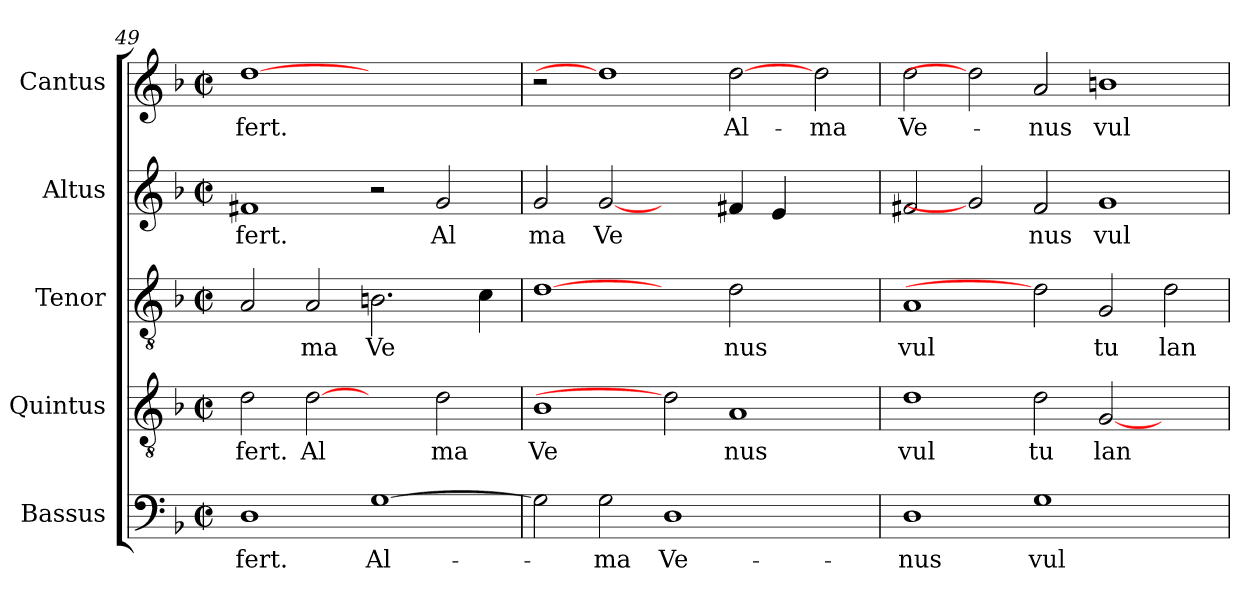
**kern	**text	**kern	**text	**kern	**text	**kern	**text	**kern	**text
*part5	*part5	*part4	*part4	*part3	*part3	*part2	*part2	*part1	*part1
*staff5	*staff5	*staff4	*staff4	*staff3	*staff3	*staff2	*staff2	*staff1	*staff1
*I"Bassus	*	*I"Quintus	*	*I"Tenor	*	*I"Altus	*	*I"Cantus	*
*clefF4	*	*clefGv2	*	*clefGv2	*	*clefG2	*	*clefG2	*
*k[b-]	*	*k[b-]	*	*k[b-]	*	*k[b-]	*	*k[b-]	*
*F:	*	*F:	*	*F:	*	*F:	*	*F:	*
*M2/2	*	*M2/2	*	*M2/2	*	*M2/2	*	*M2/2	*
*met(c|)	*	*met(c|)	*	*met(c|)	*	*met(c|)	*	*met(c|)	*
=49	=49	=49	=49	=49	=49	=49	=49	=49	=49
!	!LO:LY:b:cj	!	!LO:LY:b:cj	!	!	!	!LO:LY:b:cj	!	!LO:LY:b:cj
1D	-fert.	2d\	fert.	2A/	.	1f#X	fert.	[1dd	-fert.
!	!	!	!LO:LY:b:cj	!	!LO:LY:b:cj	!	!	!	!
.	.	[2d	Al	2A/	ma	.	.	.	.
!	!LO:LY:b:cj	!	!	!	!LO:LY:b:cj	!	!	!	!
[>1G	Al-	2ryy	.	2.Bn\	Ve	2r	.	1ryy	.
!	!	!	!LO:LY:b:cj	!	!	!	!LO:LY:b:cj	!	!
.	.	2d\	ma	.	.	2g/	Al	.	.
.	.	.	.	4c\	.	.	.	.	.
=50	=50	=50	=50	=50	=50	=50	=50	=50	=50
!	!	!	!LO:LY:b:cj	!	!	!	!LO:LY:b:cj	!	!
2G\]	.	1B-	Ve	[1d	.	2g/	ma	2r	.
!	!LO:LY:b:cj	!	!	!	!	!	!LO:LY:b:cj	!	!
2G\	-ma	.	.	.	.	[2g	Ve	1dd]	.
!	!LO:LY:b:cj	!	!	!	!	!	!	!	!
1D	Ve-	2d]	.	2ryy	.	2ryy	.	.	.
!	!	!	!LO:LY:b:cj	!	!LO:LY:b:cj	!	!	!	!LO:LY:b:cj
.	.	1A	nus	2d\	nus	4f#X/	.	[2dd	Al-
.	.	.	.	.	.	4e/	.	.	.
!	!	!	!	!	!	!	!	!	!LO:LY:b:cj
2ryy	.	.	.	2ryy	.	2ryy	.	2dd\	-ma
=51	=51	=51	=51	=51	=51	=51	=51	=51	=51
!	!LO:LY:b:cj	!	!LO:LY:b:cj	!	!LO:LY:b:cj	!	!	!	!LO:LY:b:cj
1D	-nus	1d	vul	1A	vul	2f#X/	.	2dd\	Ve-
.	.	.	.	.	.	2g]	.	2dd]	.
!	!LO:LY:b:cj	!	!LO:LY:b:cj	!	!	!	!LO:LY:b:cj	!	!LO:LY:b:cj
1G	vul-	2d\	tu	2d]	.	2f#/	nus	2a/	-nus
!	!	!	!LO:LY:b	!	!LO:LY:b:cj	!	!LO:LY:b:cj	!	!LO:LY:b:cj
.	.	[>2G/	lan	2G/	tu	1g	vul	1bn	vul-
!	!	!	!	!	!LO:LY:b:cj	!	!	!	!
2ryy	.	2ryy	.	2d\	lan	.	.	.	.
=	=	=	=	=	=	=	=	=	=
*-	*-	*-	*-	*-	*-	*-	*-	*-	*-
